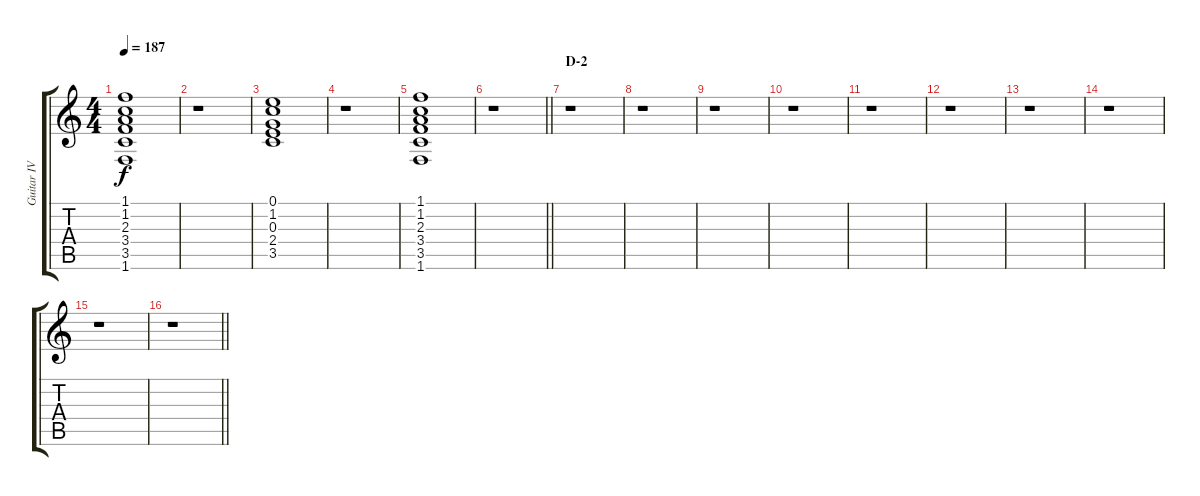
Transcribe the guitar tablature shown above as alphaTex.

\track ("Guitar IV" "Guitar IV") {instrument acousticguitarsteel}
\staff {score tabs}
\tuning (E4 B3 G3 D3 A2 E2) {hide}
\ts (4 4)
\tempo 187
\clef g2
\ks c
(1.1 1.2 2.3 3.4 3.5 1.6).1{dy f} |
r.1 |
(0.1 1.2 0.3 2.4 3.5).1 |
r.1 |
(1.1 1.2 2.3 3.4 3.5 1.6).1 |
\barLineRight lightlight
r.1 |
\section ("" "D-2")
r.1 |
r.1 |
r.1 |
r.1 |
r.1 |
r.1 |
r.1 |
r.1 |
r.1 |
\barLineRight lightlight
r.1
